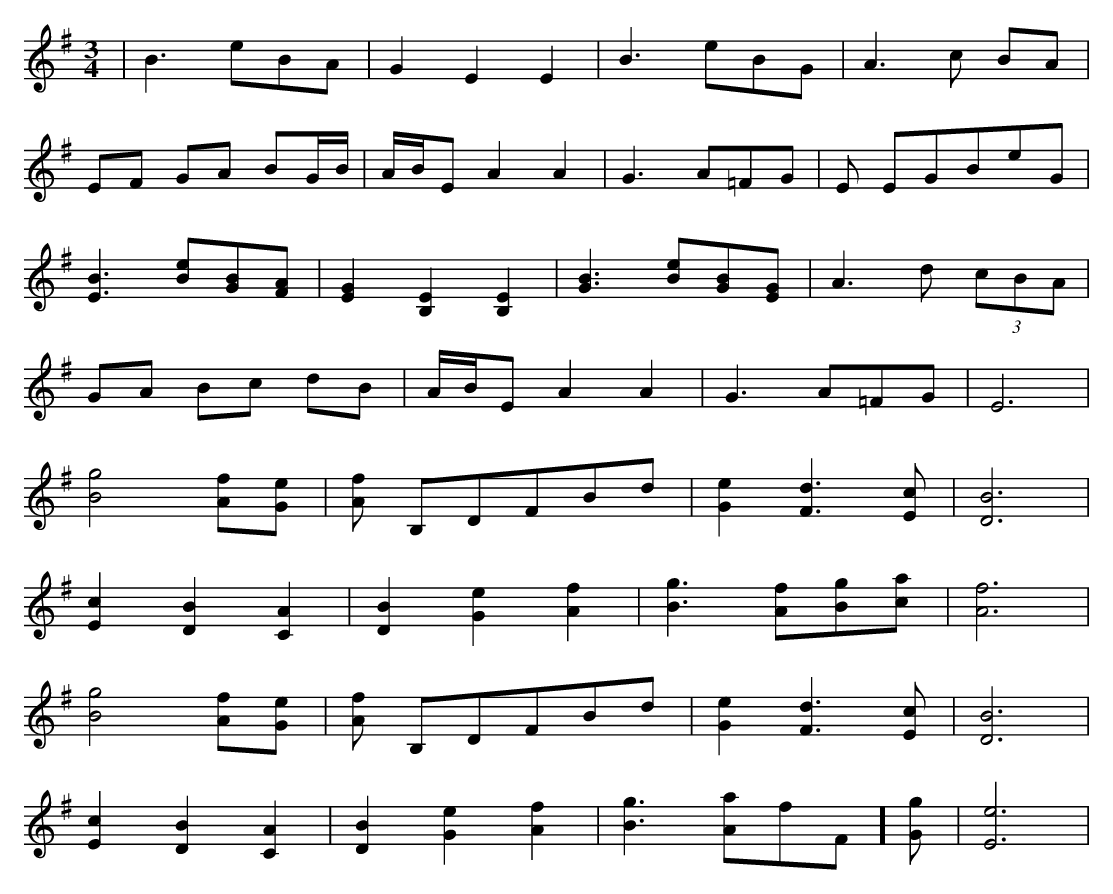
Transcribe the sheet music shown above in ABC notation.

X:1
M:3/4
K:Emin
|B3 eBA|G2 E2 E2|B3 eBG|A3 c BA|
EF GA BG/B/|A/B/E A2 A2|G3 A=FG|E EGBeG|
[B3 E3] [eB][BG][AF]|[G2E2] [E2B,2] [E2B,2]|[B3G3] [eB][BG][GE]|A3 d (3cBA|
GA Bc dB|A/B/E A2 A2|G3 A=FG|E6|
[g4B4] [fA][eG]|[fA] B,DFBd|[e2G2] [d3F3][cE]|[B6D6]|
[c2E2] [B2D2] [A2C2]|[B2D2] [e2G2] [f2A2]|[g3B3] [fA][gB][ac]|[f6A6]|
[g4B4] [fA][eG]|[fA] B,DFBd|[e2G2] [d3F3][cE]|[B6D6]|
[c2E2] [B2D2] [A2C2]|[B2D2] [e2G2] [f2A2]|[g3B3] [aA]=[fF][gG]|[e6E6]|
